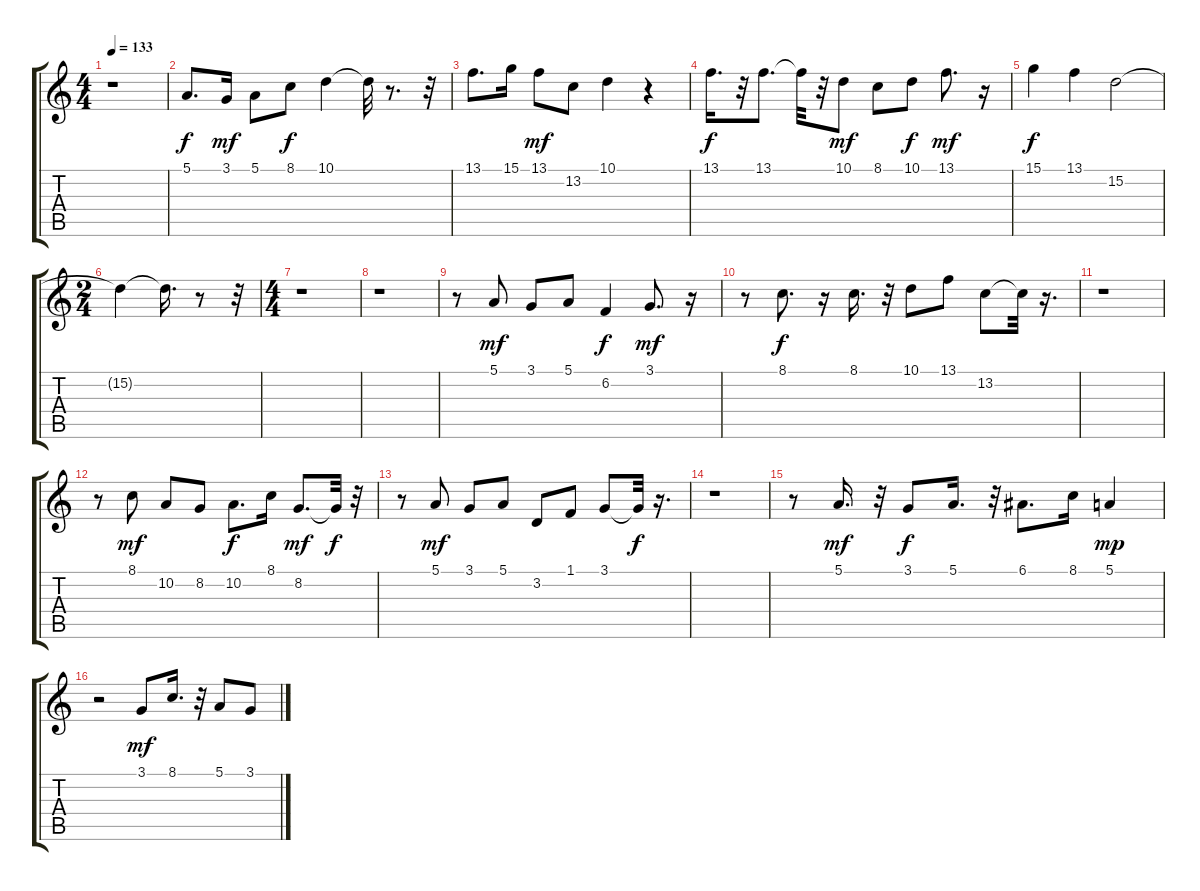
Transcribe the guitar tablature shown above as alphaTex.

\track "" {instrument flute}
\staff {score tabs}
\tuning (E4 B3 G3 D3 A2 E2) {hide}
\ts (4 4)
\tempo 133
\clef g2
\ks c
r.1{dy f} |
5.1.8{d} 3.1.16{dy mf} 5.1.8 8.1.8{dy f} 10.1.4 10.1{t}.32 r.8{d} r.32 |
13.1.8{d} 15.1.16 13.1.8{dy mf} 13.2.8 10.1.4 r.4 |
13.1.16{d dy f} r.32 13.1.8{d} 13.1{t}.32 r.32 10.1.8{dy mf} 8.1.8 10.1.8{dy f} 13.1.8{d dy mf} r.16 |
15.1.4{dy f} 13.1.4 15.2.2 |
\ts (2 4)
15.2{t}.4 15.2{t}.16{d} r.8 r.32 |
\ts (4 4)
r.1 |
r.1 |
r.8 5.1.8{dy mf} 3.1.8 5.1.8 6.2.4{dy f} 3.1.8{d dy mf} r.16 |
r.8 8.1.8{d dy f} r.16 8.1.16{d} r.32 10.1.8 13.1.8 13.2.8 13.2{t}.32 r.16{d} |
r.1 |
r.8 8.1.8{dy mf} 10.2.8 8.2.8 10.2.8{d dy f} 8.1.16 8.2.8{d dy mf} 8.2{t}.32{dy f} r.32 |
r.8 5.1.8{dy mf} 3.1.8 5.1.8 3.2.8 1.1.8 3.1.8 3.1{t}.32{dy f} r.16{d} |
r.1 |
r.8 5.1.16{d dy mf} r.32 3.1.8{dy f} 5.1.16{d} r.32 6.1.8{d} 8.1.16 5.1.4{dy mp} |
r.2 3.1.8{dy mf} 8.1.16{d} r.32 5.1.8 3.1.8
